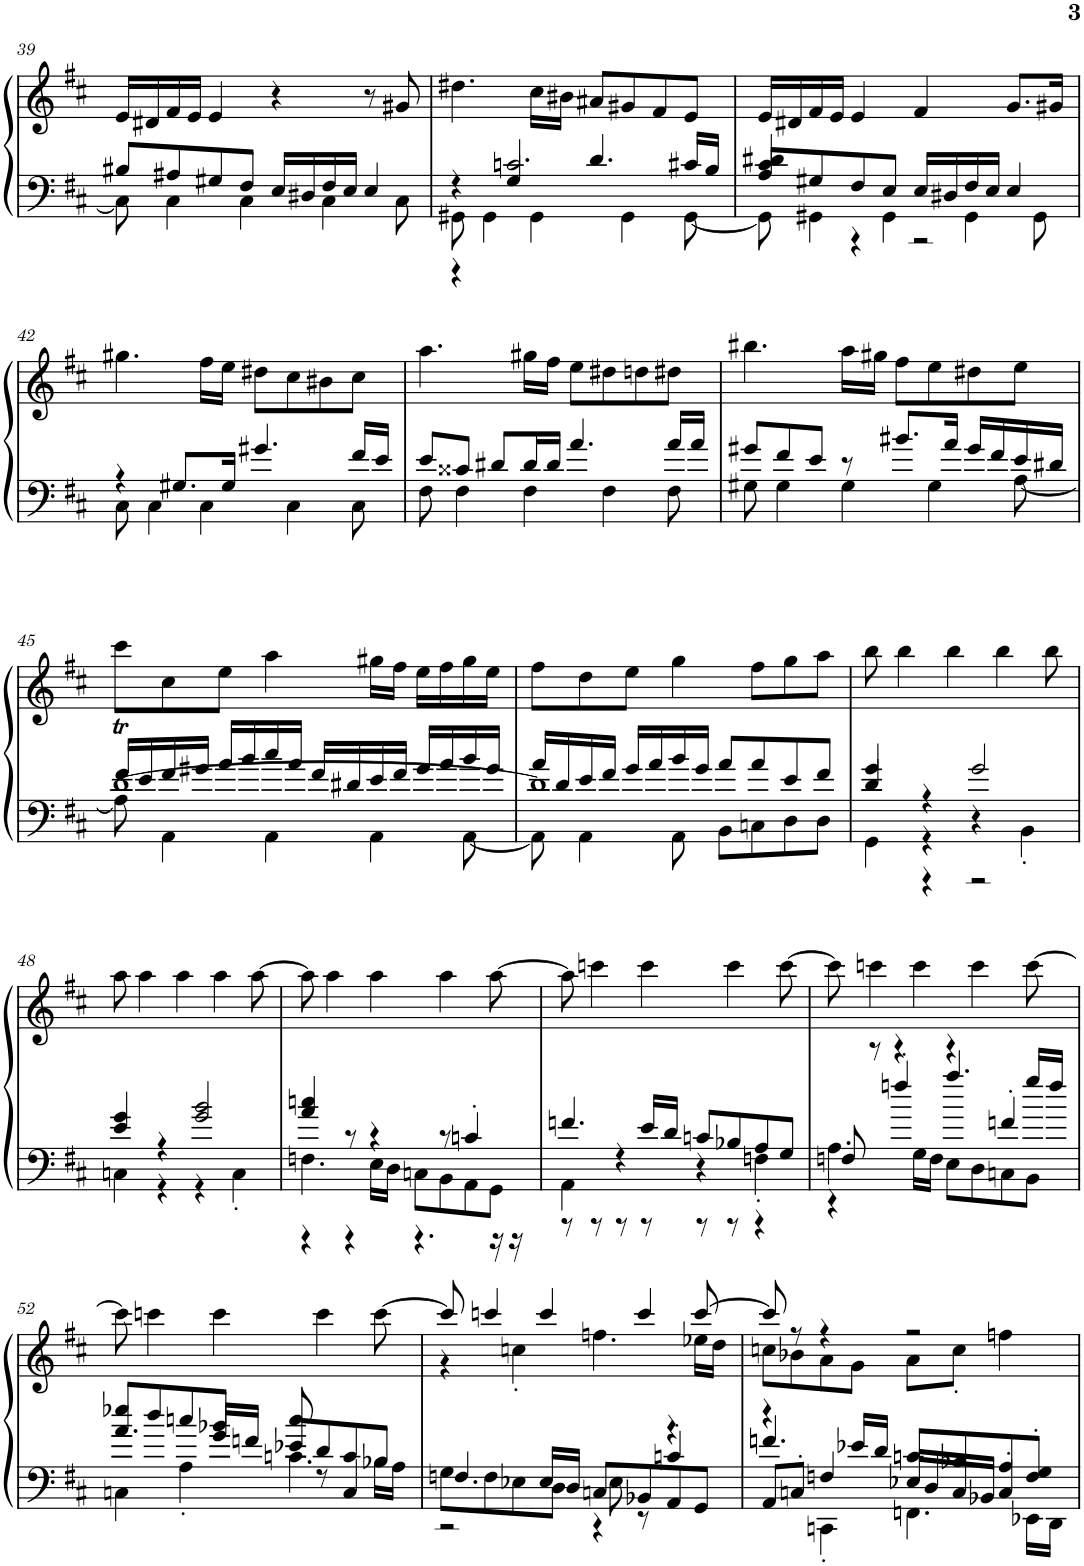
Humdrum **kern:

**kern	**kern
*part1	*part1
*staff2	*staff1
*I"Piano	*
*I'Pno.	*
!!LO:PB:g=z
*clefF4	*clefG2
*k[f#c#]	*k[f#c#]
*M4/4	*M4/4
=39	=39
*^	*
8B#X/L	8C#\]	16e/LL
.	.	16d#X/
8A#X/	4C#\	16f#/
.	.	16e/JJ
8G#X/	.	4e/
8F#/J	4C#\	.
16E/LL	.	4r
16D#X/	.	.
16F#/	4C#\	.
16E/JJ	.	.
4E/	.	8r
.	8C#\	8g#X/
=40	=40	=40
*	*^	*
4r	8GG#X\	4r	4.dd#X\
.	4GG#\	.	.
4G/	.	2.cn/	.
.	4GG#\	.	16cc#\LL
.	.	.	16b#X\JJ
4.d/	.	.	8a#X/L
.	4GG#\	.	8g#X/
.	.	.	8f#/
16c#X/LL	[8GG#\	.	8e/J
16B/JJ	.	.	.
=41	=41	=41	=41
8A/L	8GG#\]	4c#/ 4d#X/	16e/LL
.	.	.	16d#X/
8G#X/	4GG#X\	.	16f#/
.	.	.	16e/JJ
8F#/	.	4r	4e/
8E/J	4GG#\	.	.
16E/LL	.	2r	4f#/
16D#X/	.	.	.
16F#/	4GG#\	.	.
16E/JJ	.	.	.
4E/	.	.	8.g/L
.	8GG#\	.	.
.	.	.	16g#X/Jk
*	*v	*v	*
!!LO:LB:g=z
=42	=42	=42
4r	8C#\	4.gg#X\
.	4C#\	.
8.G#X/L	.	.
.	4C#\	16ff#\LL
16G#/Jk	.	16ee\JJ
4.g#X/	.	8dd#X\L
.	4C#\	8cc#\
.	.	8b#X\
16f#/LL	8C#\	8cc#\J
16e/JJ	.	.
=43	=43	=43
8e/L	8F#\	4.aa\
8c##X/J	4F#\	.
8d#X/L	.	.
16d#/L	4F#\	16gg#X\LL
16d#/JJ	.	16ff#\JJ
4.a/	.	8ee\L
.	4F#\	8dd#X\
.	.	8ddn\
16a/LL	8F#\	8dd#X\J
16a/JJ	.	.
=44	=44	=44
8g#X/L	8G#X\	4.bb#X\
8f#/	4G#\	.
8e/J	.	.
8r	4G#\	16aa\LL
.	.	16gg#X\JJ
8.b#X/L	.	8ff#\L
.	4G#\	8ee\
16a/Jk	.	.
16g#/LL	.	8dd#X\
16f#/	.	.
16e/	[8A\	8ee\J
16d#X/JJ	.	.
!!LO:LB:g=z
=45	=45	=45
*	*^	*
16f#/LL	8A\]	[1dT	8ccc#\L
16e/	.	.	.
16f#/	4AA\	.	8cc#\
16g#X/JJ	.	.	.
16a/LL	.	.	8ee\J
16b/	.	.	.
16cc#/	4AA\	.	4aa\
16a/JJ	.	.	.
16f#/LL	.	.	.
16d#X/	.	.	.
16e/	4AA\	.	16gg#X\LL
16f#/JJ	.	.	16ff#\JJ
16g#/LL	.	.	16ee\LL
16a/	.	.	16ff#\
16b/	[8AA\	.	16gg#\
16g#/JJ	.	.	16ee\JJ
=46	=46	=46	=46
16a/LL	8AA\]	1d]	8ff#\L
16d/	.	.	.
16e/	4AA\	.	8dd\
16f#/JJ	.	.	.
16g/LL	.	.	8ee\J
16a/	.	.	.
16b/	8AA\	.	4gg\
16g/JJ	.	.	.
8a/L	8BB\L	.	.
8a/	8Cn\	.	8ff#\L
8e/	8D\	.	8gg\
8f#/J	8D\J	.	8aa\J
=47	=47	=47	=47
4g/	4GG\	4d/	8bb\
.	.	.	4bb\
4r	4r	4r	.
.	.	.	4bb\
2g/	4r	2r	.
.	.	.	4bb\
.	4BB'\	.	.
.	.	.	8bb\
*	*v	*v	*
!!LO:LB:g=z
=48	=48	=48
4e/ 4g/	4Cn\	8aa\
.	.	4aa\
4r	4r	.
.	.	4aa\
2g/ 2b/	4r	.
.	.	4aa\
.	4C'\	.
.	.	[8aa\
=49	=49	=49
*	*^	*
4a/ 4ccn/	4.Fn\	4r	8aa\]
.	.	.	4aa\
8r	.	4r	.
4r	16E\LL	.	4aa\
.	16D\JJ	.	.
.	8Cn\L	4.r	.
8r	8BB\	.	4aa\
4cn'/	8AA\	.	.
.	8GG\J	16r	[8aa\
.	.	16r	.
=50	=50	=50	=50
4.fn/	4AA\	8r	8aa\]
.	.	8r	4cccn\
.	4r	8r	.
16e/LL	.	8r	4ccc\
16d/JJ	.	.	.
8cn/L	4r	8r	.
8B-X/	.	8r	4ccc\
8A/	4Fn'\	4r	.
8G/J	.	.	[8ccc\
=51	=51	=51	=51
8Fn/	4.A\	4r	8ccc\]
8r	.	.	4cccn\
4r	.	4ffn'/	.
.	16G\LL	.	4ccc\
.	16F\JJ	.	.
4r	8E\L	4.aa/	.
.	8D\	.	4ccc\
4fn'/	8Cn\	.	.
.	8BB\J	16gg/LL	[8ccc\
.	.	16ff/JJ	.
!!LO:LB:g=z
=52	=52	=52	=52
4.a/	4Cn\	8ee-X/L	8ccc\]
.	.	8dd/	4cccn\
.	4A'\	8ccn/	.
16g/LL	.	8b-X/J	4ccc\
16fn/JJ	.	.	.
8e-X/L	4.cn\	8cc/	.
8d/	.	8r	4ccc\
8c/	.	4C'/	.
8B-X/J	16B-\LL	.	[8ccc\
.	16A\JJ	.	.
=53	=53	=53	=53
*	*	*	*^
4.Fn/	8G\L	2r	8ccc/]	4r
.	8F\	.	4cccn/	.
.	8E-X\	.	.	4ccn'\
16E-/LL	8D\J	.	4ccc/	.
16D/JJ	.	.	.	.
8Cn/L	8E-\	4r	.	4.ffn\
8BB-X/	8r	.	4ccc/	.
8AA/	4r	4cn'/	.	.
8GG/J	.	.	[8ccc/	16ee-X\LL
.	.	.	.	16dd\JJ
=54	=54	=54	=54	=54
8AA/L	4r	4.fn/	8ccc/]	8ccn\L
8Cn'/J	.	.	8r	8b-X\
4Fn/	4CCn'\	.	4r	8a\
.	.	16e-X/LL	.	8g\J
.	.	16d/JJ	.	.
16E-X/LL	4.FFn\	8cn/L	2r	8a\L
16D/	.	.	.	.
16C/	.	8B-X/	.	8cc'\J
16BB-X/JJ	.	.	.	.
4C'/	.	8A/	.	4ffn\
.	16EE-X\LL	8F/' 8G/'J	.	.
.	16DD\JJ	.	.	.
*v	*v	*v	*	*
*	*v	*v
=	=
*-	*-
